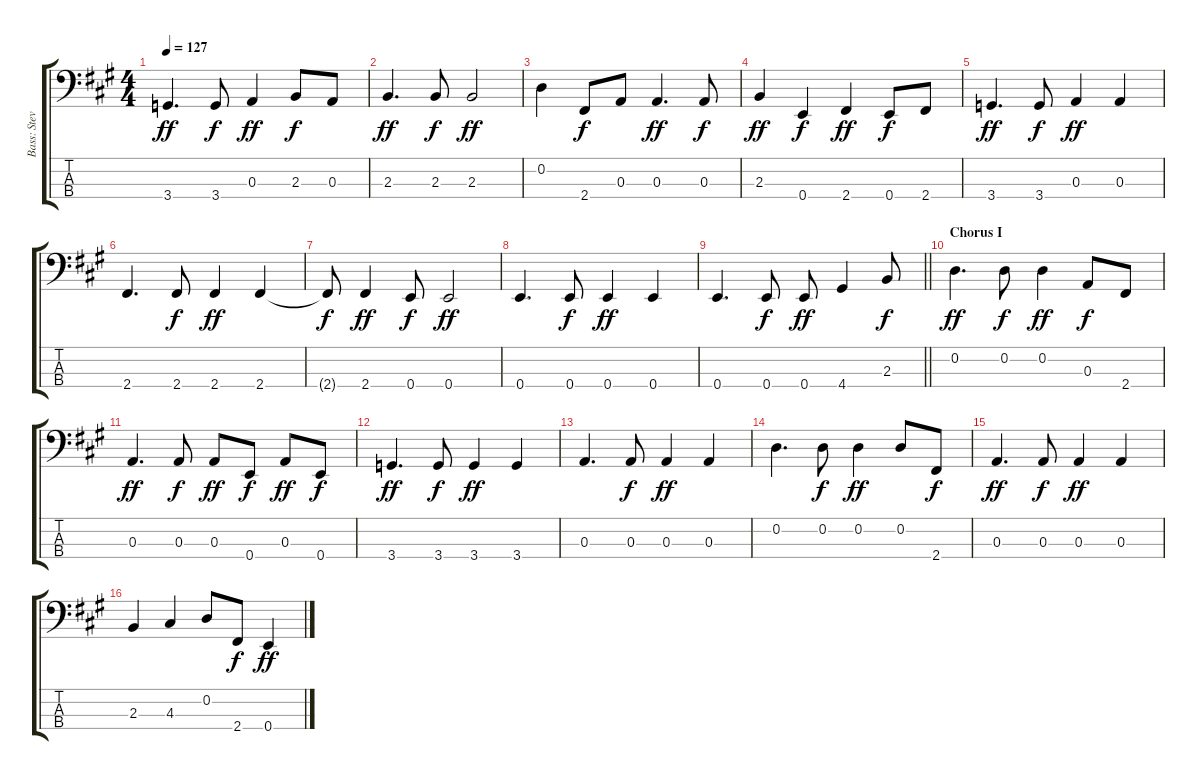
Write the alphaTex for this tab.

\track ("Bass: Steve" "Bass: Stev") {instrument electricbassfinger}
\staff {score tabs}
\tuning (G2 D2 A1 E1) {hide}
\ts (4 4)
\tempo 127
\clef f4
\ks a
3.4.4{d dy ff} 3.4.8{dy f} 0.3.4{dy ff} 2.3.8{dy f} 0.3.8 |
2.3.4{d dy ff} 2.3.8{dy f} 2.3.2{dy ff} |
0.2.4 2.4.8{dy f} 0.3.8 0.3.4{d dy ff} 0.3.8{dy f} |
2.3.4{dy ff} 0.4.4{dy f} 2.4.4{dy ff} 0.4.8{dy f} 2.4.8 |
3.4.4{d dy ff} 3.4.8{dy f} 0.3.4{dy ff} 0.3.4 |
2.4.4{d} 2.4.8{dy f} 2.4.4{dy ff} 2.4.4 |
2.4{t}.8{dy f} 2.4.4{dy ff} 0.4.8{dy f} 0.4.2{dy ff} |
0.4.4{d} 0.4.8{dy f} 0.4.4{dy ff} 0.4.4 |
\barLineRight lightlight
0.4.4{d} 0.4.8{dy f} 0.4.8{dy ff} 4.4.4 2.3.8{dy f} |
\section ("" "Chorus I")
0.2.4{d dy ff} 0.2.8{dy f} 0.2.4{dy ff} 0.3.8{dy f} 2.4.8 |
0.3.4{d dy ff} 0.3.8{dy f} 0.3.8{dy ff} 0.4.8{dy f} 0.3.8{dy ff} 0.4.8{dy f} |
3.4.4{d dy ff} 3.4.8{dy f} 3.4.4{dy ff} 3.4.4 |
0.3.4{d} 0.3.8{dy f} 0.3.4{dy ff} 0.3.4 |
0.2.4{d} 0.2.8{dy f} 0.2.4{dy ff} 0.2.8 2.4.8{dy f} |
0.3.4{d dy ff} 0.3.8{dy f} 0.3.4{dy ff} 0.3.4 |
2.3.4 4.3.4 0.2.8 2.4.8{dy f} 0.4.4{dy ff}
